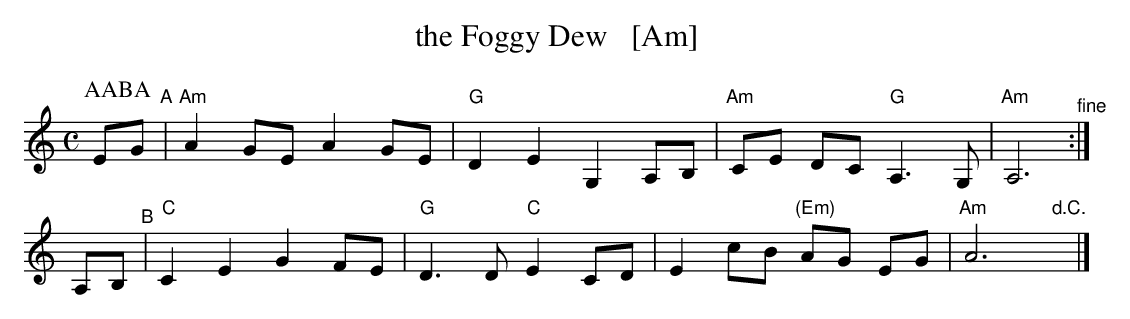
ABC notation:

X:1
T: the Foggy Dew   [Am]
M: C
L: 1/8
K: Am
P: AABA
EG   "^A"| "Am"A2 GE A2 GE | "G"D2 E2 G,2 A,B, | "Am"CE DC "G"A,3 G, | "Am"A,6 "^fine":|
A,B, "^B"| "C"C2 E2 G2 FE | "G"D3 D "C"E2 CD | E2 cB "(Em)"AG EG | "Am"A6 "d.C."y|]
